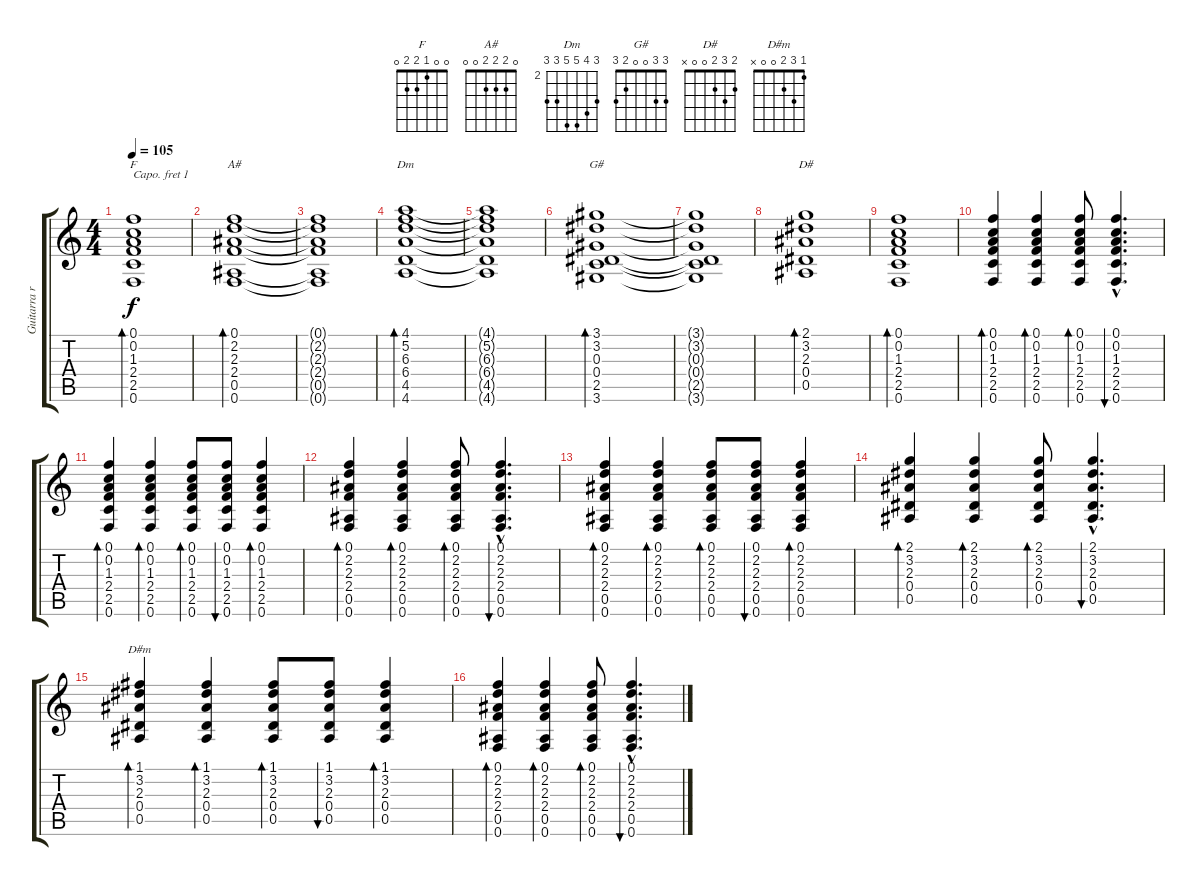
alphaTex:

\track ("Guitarra rítmica" "Guitarra r") {instrument acousticguitarsteel}
\staff {score tabs}
\capo 1
\tuning (E4 B3 G3 D3 A2 E2) {hide}
\chord ("F" 0 0 1 2 2 0)
\chord ("A#" 0 2 2 2 0 0)
\chord ("Dm" 4 5 6 6 4 4) {firstfret 2}
\chord ("G#" 3 3 0 0 2 3)
\chord ("D#" 2 3 2 0 0 x)
\chord ("D#m" 1 3 2 0 0 x)
\ts (4 4)
\tempo 105
\clef g2
\ks c
(0.1 0.2 1.3 2.4 2.5 0.6).1{bd 120 ch "F" dy f} |
(0.1 2.2 2.3 2.4 0.5 0.6).1{bd 120 ch "A#"} |
(0.1{t} 2.2{t} 2.3{t} 2.4{t} 0.5{t} 0.6{t}).1 |
(4.1 5.2 6.3 6.4 4.5 4.6).1{bd 120 ch "Dm"} |
(4.1{t} 5.2{t} 6.3{t} 6.4{t} 4.5{t} 4.6{t}).1 |
(3.1 3.2 0.3 0.4 2.5 3.6).1{bd 120 ch "G#"} |
(3.1{t} 3.2{t} 0.3{t} 0.4{t} 2.5{t} 3.6{t}).1 |
(2.1 3.2 2.3 0.4 0.5).1{bd 120 ch "D#"} |
(0.1 0.2 1.3 2.4 2.5 0.6).1{bd 120} |
(0.1 0.2 1.3 2.4 2.5 0.6).4{bd 30} (0.1 0.2 1.3 2.4 2.5 0.6).4{bd 30} (0.1 0.2 1.3 2.4 2.5 0.6).8{bd 30} (0.1{hac} 0.2{hac} 1.3{hac} 2.4{hac} 2.5{hac} 0.6{hac}).4{d bu 30} |
(0.1 0.2 1.3 2.4 2.5 0.6).4{bd 30} (0.1 0.2 1.3 2.4 2.5 0.6).4{bd 30} (0.1 0.2 1.3 2.4 2.5 0.6).8{bd 30} (0.1 0.2 1.3 2.4 2.5 0.6).8{bu 30} (0.1 0.2 1.3 2.4 2.5 0.6).4{bd 30} |
(0.1 2.2 2.3 2.4 0.5 0.6).4{bd 30} (0.1 2.2 2.3 2.4 0.5 0.6).4{bd 30} (0.1 2.2 2.3 2.4 0.5 0.6).8{bd 30} (0.1{hac} 2.2{hac} 2.3{hac} 2.4{hac} 0.5{hac} 0.6{hac}).4{d bu 30} |
(0.1 2.2 2.3 2.4 0.5 0.6).4{bd 30} (0.1 2.2 2.3 2.4 0.5 0.6).4{bd 30} (0.1 2.2 2.3 2.4 0.5 0.6).8{bd 30} (0.1 2.2 2.3 2.4 0.5 0.6).8{bu 30} (0.1 2.2 2.3 2.4 0.5 0.6).4{bd 30} |
(2.1 3.2 2.3 0.4 0.5).4{bd 30} (2.1 3.2 2.3 0.4 0.5).4{bd 30} (2.1 3.2 2.3 0.4 0.5).8{bd 30} (2.1{hac} 3.2{hac} 2.3{hac} 0.4{hac} 0.5{hac}).4{d bu 30} |
(1.1 3.2 2.3 0.4 0.5).4{bd 30 ch "D#m"} (1.1 3.2 2.3 0.4 0.5).4{bd 30} (1.1 3.2 2.3 0.4 0.5).8{bd 30} (1.1 3.2 2.3 0.4 0.5).8{bu 30} (1.1 3.2 2.3 0.4 0.5).4{bd 30} |
(0.1 2.2 2.3 2.4 0.5 0.6).4{bd 30} (0.1 2.2 2.3 2.4 0.5 0.6).4{bd 30} (0.1 2.2 2.3 2.4 0.5 0.6).8{bd 30} (0.1{hac} 2.2{hac} 2.3{hac} 2.4{hac} 0.5{hac} 0.6{hac}).4{d bu 30}
